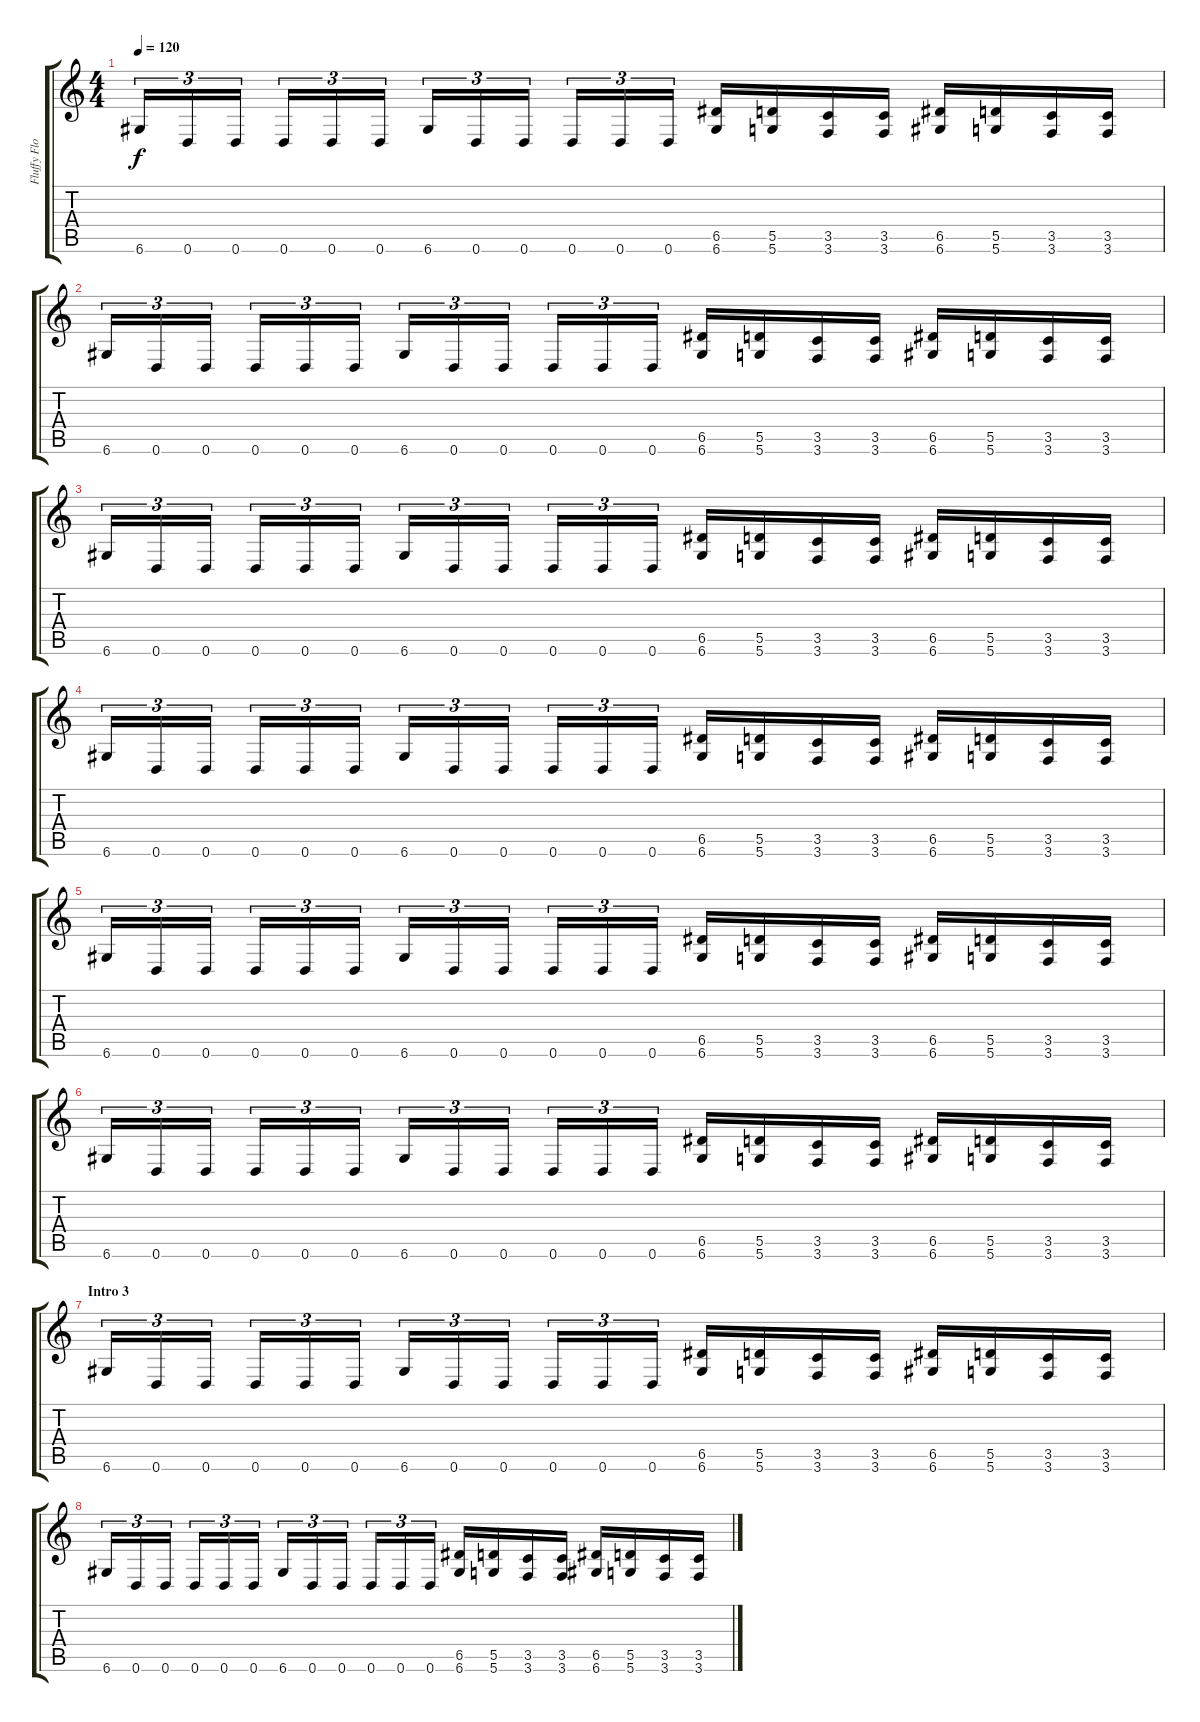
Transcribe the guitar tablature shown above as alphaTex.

\track ("Fluffy Floyd" "Fluffy Flo") {instrument distortionguitar}
\staff {score tabs}
\tuning (E4 B3 G3 D3 A2 D2) {hide}
\ts (4 4)
\tempo 120
\clef g2
\ks c
6.6.16{tu (3 2) dy f} 0.6.16{tu (3 2)} 0.6.16{tu (3 2)} 0.6.16{tu (3 2)} 0.6.16{tu (3 2)} 0.6.16{tu (3 2)} 6.6.16{tu (3 2)} 0.6.16{tu (3 2)} 0.6.16{tu (3 2)} 0.6.16{tu (3 2)} 0.6.16{tu (3 2)} 0.6.16{tu (3 2)} (6.5 6.6).16 (5.5 5.6).16 (3.5 3.6).16 (3.5 3.6).16 (6.5 6.6).16 (5.5 5.6).16 (3.5 3.6).16 (3.5 3.6).16 |
6.6.16{tu (3 2)} 0.6.16{tu (3 2)} 0.6.16{tu (3 2)} 0.6.16{tu (3 2)} 0.6.16{tu (3 2)} 0.6.16{tu (3 2)} 6.6.16{tu (3 2)} 0.6.16{tu (3 2)} 0.6.16{tu (3 2)} 0.6.16{tu (3 2)} 0.6.16{tu (3 2)} 0.6.16{tu (3 2)} (6.5 6.6).16 (5.5 5.6).16 (3.5 3.6).16 (3.5 3.6).16 (6.5 6.6).16 (5.5 5.6).16 (3.5 3.6).16 (3.5 3.6).16 |
6.6.16{tu (3 2)} 0.6.16{tu (3 2)} 0.6.16{tu (3 2)} 0.6.16{tu (3 2)} 0.6.16{tu (3 2)} 0.6.16{tu (3 2)} 6.6.16{tu (3 2)} 0.6.16{tu (3 2)} 0.6.16{tu (3 2)} 0.6.16{tu (3 2)} 0.6.16{tu (3 2)} 0.6.16{tu (3 2)} (6.5 6.6).16 (5.5 5.6).16 (3.5 3.6).16 (3.5 3.6).16 (6.5 6.6).16 (5.5 5.6).16 (3.5 3.6).16 (3.5 3.6).16 |
6.6.16{tu (3 2)} 0.6.16{tu (3 2)} 0.6.16{tu (3 2)} 0.6.16{tu (3 2)} 0.6.16{tu (3 2)} 0.6.16{tu (3 2)} 6.6.16{tu (3 2)} 0.6.16{tu (3 2)} 0.6.16{tu (3 2)} 0.6.16{tu (3 2)} 0.6.16{tu (3 2)} 0.6.16{tu (3 2)} (6.5 6.6).16 (5.5 5.6).16 (3.5 3.6).16 (3.5 3.6).16 (6.5 6.6).16 (5.5 5.6).16 (3.5 3.6).16 (3.5 3.6).16 |
6.6.16{tu (3 2)} 0.6.16{tu (3 2)} 0.6.16{tu (3 2)} 0.6.16{tu (3 2)} 0.6.16{tu (3 2)} 0.6.16{tu (3 2)} 6.6.16{tu (3 2)} 0.6.16{tu (3 2)} 0.6.16{tu (3 2)} 0.6.16{tu (3 2)} 0.6.16{tu (3 2)} 0.6.16{tu (3 2)} (6.5 6.6).16 (5.5 5.6).16 (3.5 3.6).16 (3.5 3.6).16 (6.5 6.6).16 (5.5 5.6).16 (3.5 3.6).16 (3.5 3.6).16 |
6.6.16{tu (3 2)} 0.6.16{tu (3 2)} 0.6.16{tu (3 2)} 0.6.16{tu (3 2)} 0.6.16{tu (3 2)} 0.6.16{tu (3 2)} 6.6.16{tu (3 2)} 0.6.16{tu (3 2)} 0.6.16{tu (3 2)} 0.6.16{tu (3 2)} 0.6.16{tu (3 2)} 0.6.16{tu (3 2)} (6.5 6.6).16 (5.5 5.6).16 (3.5 3.6).16 (3.5 3.6).16 (6.5 6.6).16 (5.5 5.6).16 (3.5 3.6).16 (3.5 3.6).16 |
\section ("" "Intro 3")
6.6.16{tu (3 2)} 0.6.16{tu (3 2)} 0.6.16{tu (3 2)} 0.6.16{tu (3 2)} 0.6.16{tu (3 2)} 0.6.16{tu (3 2)} 6.6.16{tu (3 2)} 0.6.16{tu (3 2)} 0.6.16{tu (3 2)} 0.6.16{tu (3 2)} 0.6.16{tu (3 2)} 0.6.16{tu (3 2)} (6.5 6.6).16 (5.5 5.6).16 (3.5 3.6).16 (3.5 3.6).16 (6.5 6.6).16 (5.5 5.6).16 (3.5 3.6).16 (3.5 3.6).16 |
6.6.16{tu (3 2)} 0.6.16{tu (3 2)} 0.6.16{tu (3 2)} 0.6.16{tu (3 2)} 0.6.16{tu (3 2)} 0.6.16{tu (3 2)} 6.6.16{tu (3 2)} 0.6.16{tu (3 2)} 0.6.16{tu (3 2)} 0.6.16{tu (3 2)} 0.6.16{tu (3 2)} 0.6.16{tu (3 2)} (6.5 6.6).16 (5.5 5.6).16 (3.5 3.6).16 (3.5 3.6).16 (6.5 6.6).16 (5.5 5.6).16 (3.5 3.6).16 (3.5 3.6).16
